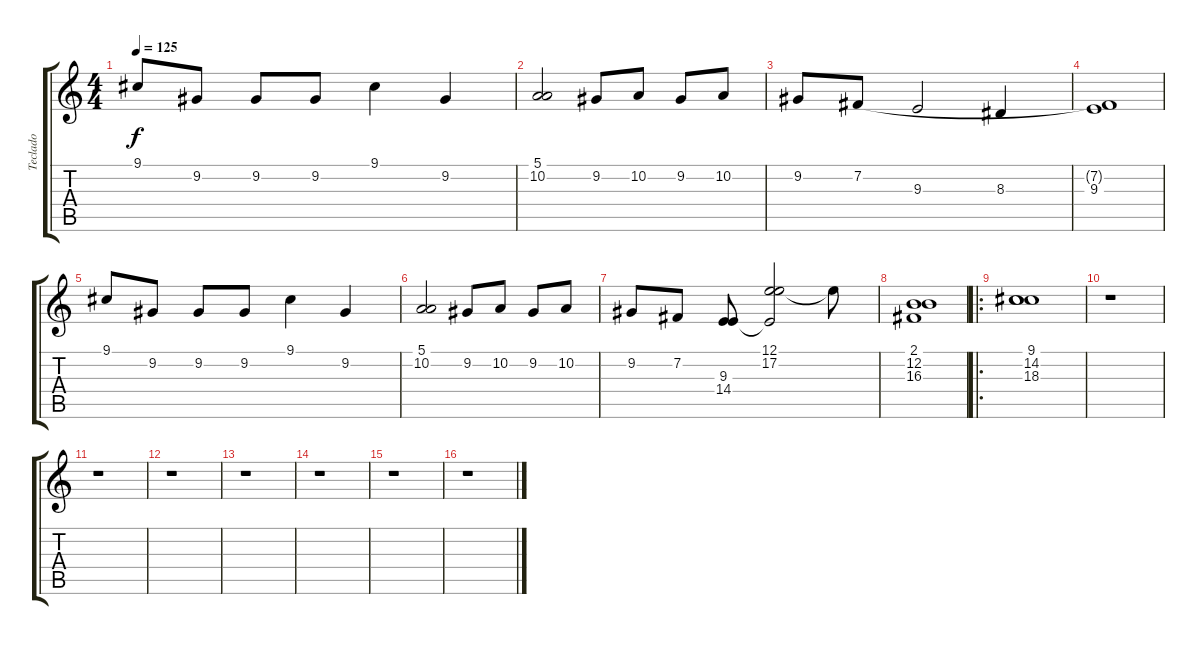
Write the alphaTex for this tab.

\track ("Teclado" "Teclado") {instrument reedorgan}
\staff {score tabs}
\tuning (E4 B3 G3 D3 A2 E2) {hide}
\ts (4 4)
\tempo 125
\clef g2
\ks c
9.1.8{dy f} 9.2.8 9.2.8 9.2.8 9.1.4 9.2.4 |
(5.1 10.2).2 9.2.8 10.2.8 9.2.8 10.2.8 |
9.2.8 7.2.8 9.3.2 8.3.4 |
(7.2{t} 9.3).1 |
9.1.8 9.2.8 9.2.8 9.2.8 9.1.4 9.2.4 |
(5.1 10.2).2 9.2.8 10.2.8 9.2.8 10.2.8 |
9.2.8 7.2.8 (9.3 14.4).8 (12.1 17.2 9.3{t}).2 17.2{t}.8 |
(2.1 12.2 16.3).1 |
\ro
(9.1 14.2 18.3).1 |
r.1 |
r.1 |
r.1 |
r.1 |
r.1 |
r.1 |
r.1
